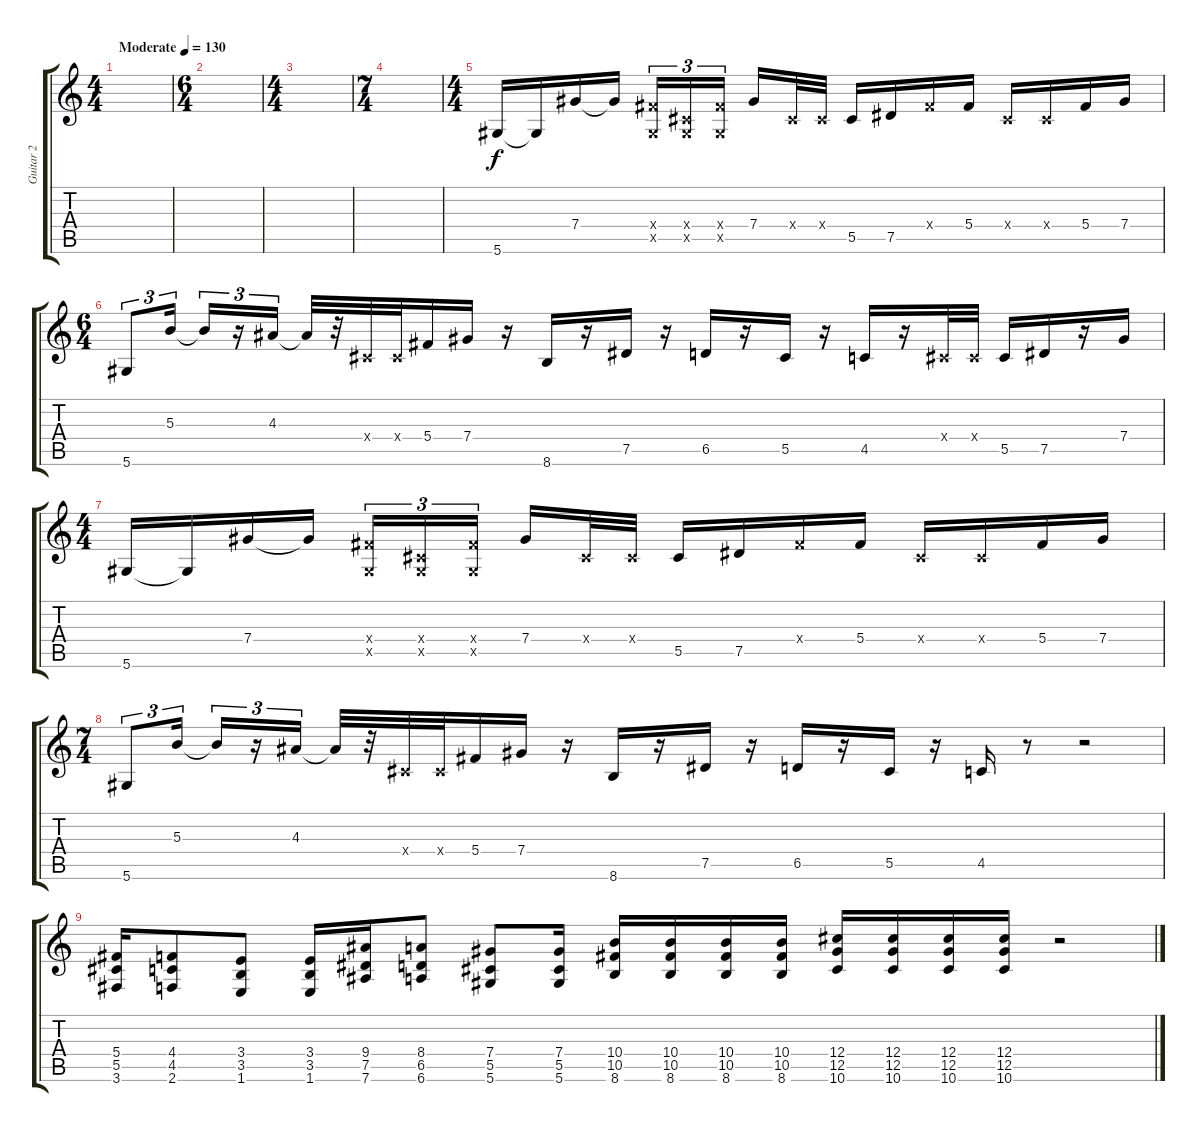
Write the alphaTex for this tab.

\track ("Guitar 2" "Guitar 2") {instrument distortionguitar}
\staff {score tabs}
\tuning (Eb4 Bb3 Gb3 Db3 Ab2 Eb2) {hide}
\ts (4 4)
\tempo (130 "Moderate")
\clef g2
\ks c
|
\ts (6 4)
|
\ts (4 4)
|
\ts (7 4)
|
\ts (4 4)
5.6.16 5.6{t}.16 7.4.16 7.4{t}.16 (5.4{x} 0.5{x}).16{tu (3 2)} (0.4{x} 0.5{x}).16{tu (3 2)} (5.4{x} 0.5{x}).16{tu (3 2) beam splitsecondary} 7.4.16 0.4{x}.32 0.4{x}.32 5.5.16 7.5.16 5.4{x}.16 5.4.16 0.4{x}.16 0.4{x}.16 5.4.16 7.4.16 |
\ts (6 4)
5.6.8{tu (3 2)} 5.3.16{tu (3 2)} 5.3{t}.16{tu (3 2)} r.16{tu (3 2)} 4.3.16{tu (3 2)} 4.3{t}.32 r.32 0.4{x}.32 0.4{x}.32 5.4.16 7.4.16 r.16 8.6.16 r.16 7.5.16 r.16 6.5.16 r.16 5.5.16 r.16 4.5.16 r.16 0.4{x}.32 0.4{x}.32 5.5.16 7.5.16 r.16 7.4.16 |
\ts (4 4)
5.6.16 5.6{t}.16 7.4.16 7.4{t}.16 (5.4{x} 0.5{x}).16{tu (3 2)} (0.4{x} 0.5{x}).16{tu (3 2)} (5.4{x} 0.5{x}).16{tu (3 2) beam splitsecondary} 7.4.16 0.4{x}.32 0.4{x}.32 5.5.16 7.5.16 5.4{x}.16 5.4.16 0.4{x}.16 0.4{x}.16 5.4.16 7.4.16 |
\ts (7 4)
5.6.8{tu (3 2)} 5.3.16{tu (3 2)} 5.3{t}.16{tu (3 2)} r.16{tu (3 2)} 4.3.16{tu (3 2)} 4.3{t}.32 r.32 0.4{x}.32 0.4{x}.32 5.4.16 7.4.16 r.16 8.6.16 r.16 7.5.16 r.16 6.5.16 r.16 5.5.16 r.16 4.5.16 r.8 r.2 |
(5.4 5.5 3.6).16 (4.4 4.5 2.6).8 (3.4 3.5 1.6).8 (3.4 3.5 1.6).16 (9.4 7.5 7.6).16 (8.4 6.5 6.6).8 (7.4 5.5 5.6).8 (7.4 5.5 5.6).16 (10.4 10.5 8.6).16 (10.4 10.5 8.6).16 (10.4 10.5 8.6).16 (10.4 10.5 8.6).16 (12.4 12.5 10.6).16 (12.4 12.5 10.6).16 (12.4 12.5 10.6).16 (12.4 12.5 10.6).16 r.2
